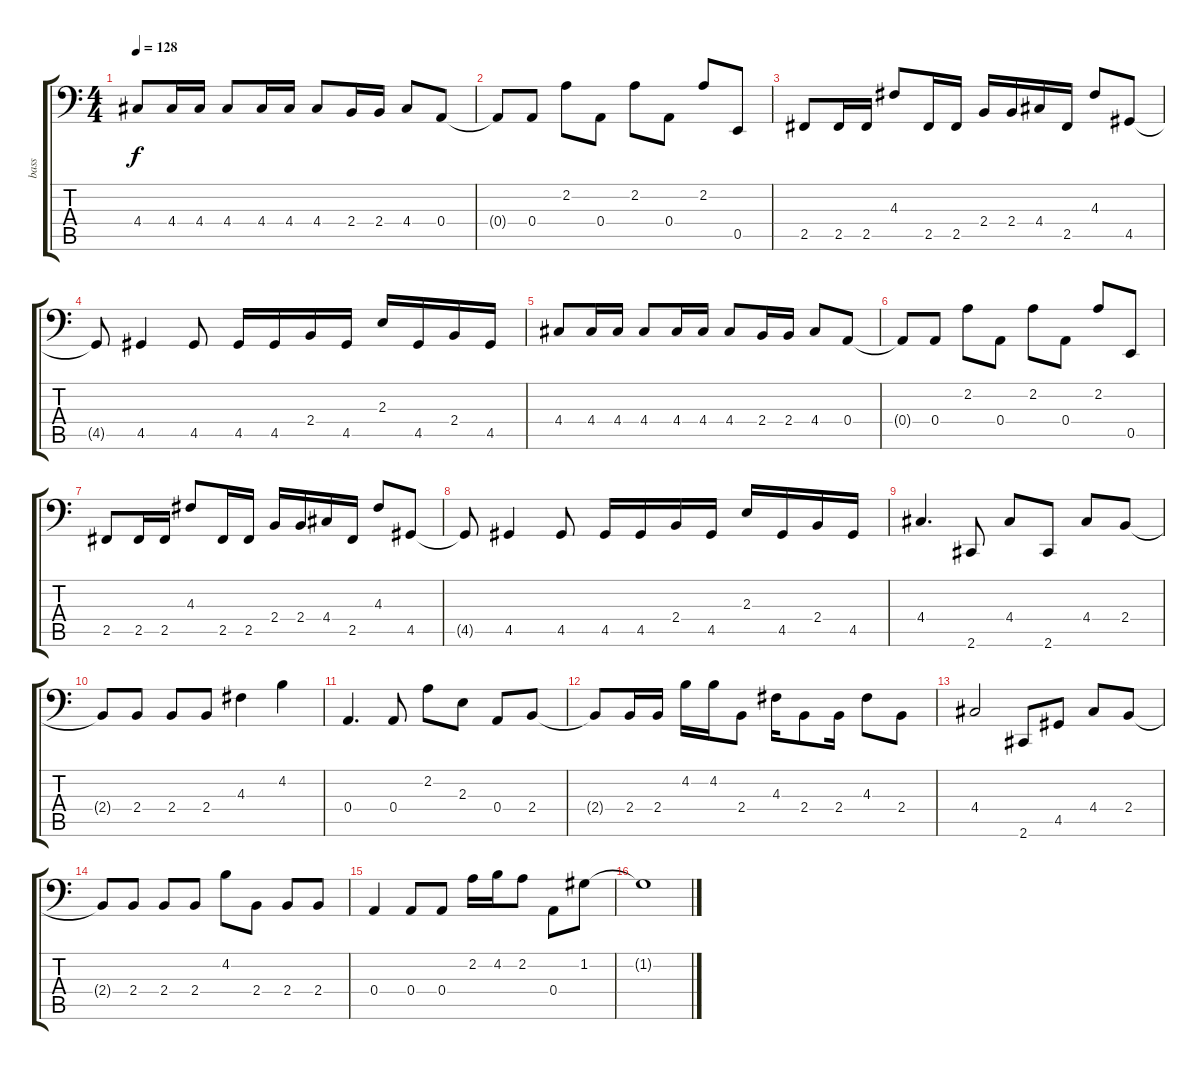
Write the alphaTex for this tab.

\track ("bass" "bass") {instrument electricbassfinger bank 177}
\staff {score tabs}
\tuning (C3 G2 D2 A1 E1 B0) {hide}
\ts (4 4)
\tempo 128
\clef f4
\ks c
4.4.8{dy f} 4.4.16 4.4.16 4.4.8 4.4.16 4.4.16 4.4.8 2.4.16 2.4.16 4.4.8 0.4.8 |
0.4{t}.8 0.4.8 2.2.8 0.4.8 2.2.8 0.4.8 2.2.8 0.5.8 |
2.5.8 2.5.16 2.5.16 4.3.8 2.5.16 2.5.16 2.4.16 2.4.16 4.4.16 2.5.16 4.3.8 4.5.8 |
4.5{t}.8 4.5.4 4.5.8 4.5.16 4.5.16 2.4.16 4.5.16 2.3.16 4.5.16 2.4.16 4.5.16 |
4.4.8 4.4.16 4.4.16 4.4.8 4.4.16 4.4.16 4.4.8 2.4.16 2.4.16 4.4.8 0.4.8 |
0.4{t}.8 0.4.8 2.2.8 0.4.8 2.2.8 0.4.8 2.2.8 0.5.8 |
2.5.8 2.5.16 2.5.16 4.3.8 2.5.16 2.5.16 2.4.16 2.4.16 4.4.16 2.5.16 4.3.8 4.5.8 |
4.5{t}.8 4.5.4 4.5.8 4.5.16 4.5.16 2.4.16 4.5.16 2.3.16 4.5.16 2.4.16 4.5.16 |
4.4.4{d} 2.6.8 4.4.8 2.6.8 4.4.8 2.4.8 |
2.4{t}.8 2.4.8 2.4.8 2.4.8 4.3.4 4.2.4 |
0.4.4{d} 0.4.8 2.2.8 2.3.8 0.4.8 2.4.8 |
2.4{t}.8 2.4.16 2.4.16 4.2.16 4.2.16 2.4.8 4.3.16 2.4.8 2.4.16 4.3.8 2.4.8 |
4.4.2 2.6.8 4.5.8 4.4.8 2.4.8 |
2.4{t}.8 2.4.8 2.4.8 2.4.8 4.2.8 2.4.8 2.4.8 2.4.8 |
0.4.4 0.4.8 0.4.8 2.2.16 4.2.16 2.2.8 0.4.8 1.2.8 |
1.2{t}.1
